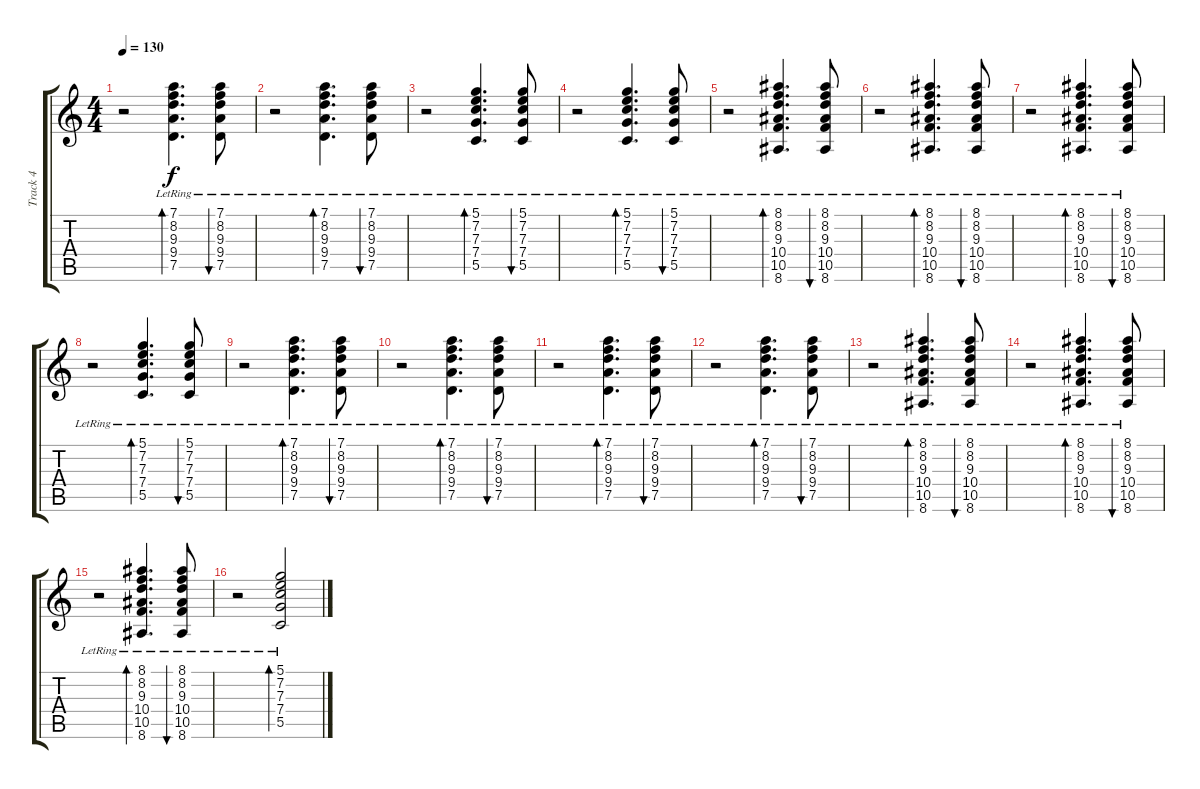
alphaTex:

\track ("Track 4" "Track 4") {instrument distortionguitar}
\staff {score tabs}
\tuning (D4 A3 F3 C3 G2 D2) {hide}
\ts (4 4)
\tempo 130
\clef g2
\ks c
r.2{dy f} (7.1{lr} 8.2{lr} 9.3{lr} 9.4{lr} 7.5{lr}).4{d bd 60} (7.1{lr} 8.2{lr} 9.3{lr} 9.4{lr} 7.5{lr}).8{bu 60} |
r.2 (7.1{lr} 8.2{lr} 9.3{lr} 9.4{lr} 7.5{lr}).4{d bd 60} (7.1{lr} 8.2{lr} 9.3{lr} 9.4{lr} 7.5{lr}).8{bu 60} |
r.2 (5.1{lr} 7.2{lr} 7.3{lr} 7.4{lr} 5.5{lr}).4{d bd 60} (5.1{lr} 7.2{lr} 7.3{lr} 7.4{lr} 5.5{lr}).8{bu 60} |
r.2 (5.1{lr} 7.2{lr} 7.3{lr} 7.4{lr} 5.5{lr}).4{d bd 60} (5.1{lr} 7.2{lr} 7.3{lr} 7.4{lr} 5.5{lr}).8{bu 60} |
r.2 (8.1{lr} 8.2{lr} 9.3{lr} 10.4{lr} 10.5{lr} 8.6{lr}).4{d bd 60} (8.1{lr} 8.2{lr} 9.3{lr} 10.4{lr} 10.5{lr} 8.6{lr}).8{bu 60} |
r.2 (8.1{lr} 8.2{lr} 9.3{lr} 10.4{lr} 10.5{lr} 8.6{lr}).4{d bd 60} (8.1{lr} 8.2{lr} 9.3{lr} 10.4{lr} 10.5{lr} 8.6{lr}).8{bu 60} |
r.2 (8.1{lr} 8.2{lr} 9.3{lr} 10.4{lr} 10.5{lr} 8.6{lr}).4{d bd 60} (8.1{lr} 8.2{lr} 9.3{lr} 10.4{lr} 10.5{lr} 8.6{lr}).8{bu 60} |
r.2 (5.1{lr} 7.2{lr} 7.3{lr} 7.4{lr} 5.5{lr}).4{d bd 60} (5.1{lr} 7.2{lr} 7.3{lr} 7.4{lr} 5.5{lr}).8{bu 60} |
r.2 (7.1{lr} 8.2{lr} 9.3{lr} 9.4{lr} 7.5{lr}).4{d bd 60} (7.1{lr} 8.2{lr} 9.3{lr} 9.4{lr} 7.5{lr}).8{bu 60} |
r.2 (7.1{lr} 8.2{lr} 9.3{lr} 9.4{lr} 7.5{lr}).4{d bd 60} (7.1{lr} 8.2{lr} 9.3{lr} 9.4{lr} 7.5{lr}).8{bu 60} |
r.2 (7.1{lr} 8.2{lr} 9.3{lr} 9.4{lr} 7.5{lr}).4{d bd 60} (7.1{lr} 8.2{lr} 9.3{lr} 9.4{lr} 7.5{lr}).8{bu 60} |
r.2 (7.1{lr} 8.2{lr} 9.3{lr} 9.4{lr} 7.5{lr}).4{d bd 60} (7.1{lr} 8.2{lr} 9.3{lr} 9.4{lr} 7.5{lr}).8{bu 60} |
r.2 (8.1{lr} 8.2{lr} 9.3{lr} 10.4{lr} 10.5{lr} 8.6{lr}).4{d bd 60} (8.1{lr} 8.2{lr} 9.3{lr} 10.4{lr} 10.5{lr} 8.6{lr}).8{bu 60} |
r.2 (8.1{lr} 8.2{lr} 9.3{lr} 10.4{lr} 10.5{lr} 8.6{lr}).4{d bd 60} (8.1{lr} 8.2{lr} 9.3{lr} 10.4{lr} 10.5{lr} 8.6{lr}).8{bu 60} |
r.2 (8.1{lr} 8.2{lr} 9.3{lr} 10.4{lr} 10.5{lr} 8.6{lr}).4{d bd 60} (8.1{lr} 8.2{lr} 9.3{lr} 10.4{lr} 10.5{lr} 8.6{lr}).8{bu 60} |
r.2 (5.1{lr} 7.2{lr} 7.3{lr} 7.4{lr} 5.5{lr}).2{bd 60}
